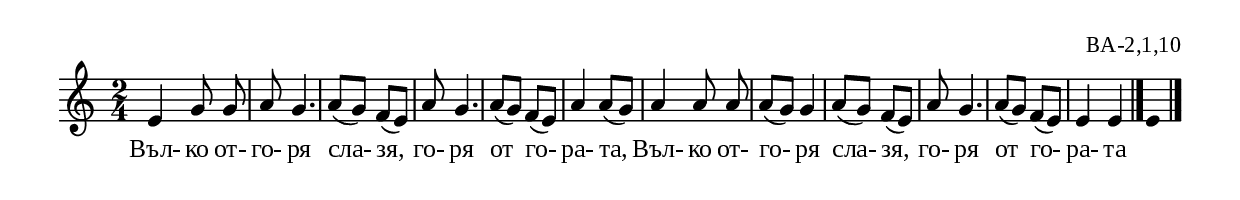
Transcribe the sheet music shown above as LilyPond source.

%{
BA_2_1_10
%}

\include "td-preamble.ly"

\score {
\relative c'' {
%% \tempo 4 = 152
  \time 2/4
e,4 g8\noBeam g | a8 g4. | a8( g) f( e) | a8 g4. | a8( g) f8( e) | a4 a8( g) | 
%\break
a4 a8\noBeam a8 | 
a8( g) g4 | a8( g) f8( e) | a8 g4. | a8( g) f8( e) | e4 e 
 \bar "|." 
 s4 \fixB e 
 \bar "|." 
}
\addlyrics { Въл- ко от- го- ря сла- зя, го- ря от го- ра- та, 
Въл- ко от- го- ря сла- зя, го- ря от го- ра- та }
%
\layout {
  indent = #0
  line-width = 190\mm
  ragged-right=##f
}
%
\midi { 
	\context {
		\Score
		tempoWholesPerMinute = #(ly:make-moment 152 4)
		}
	}
}
%
\header{
  opus = "ВА-2,1,10"
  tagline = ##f
}


